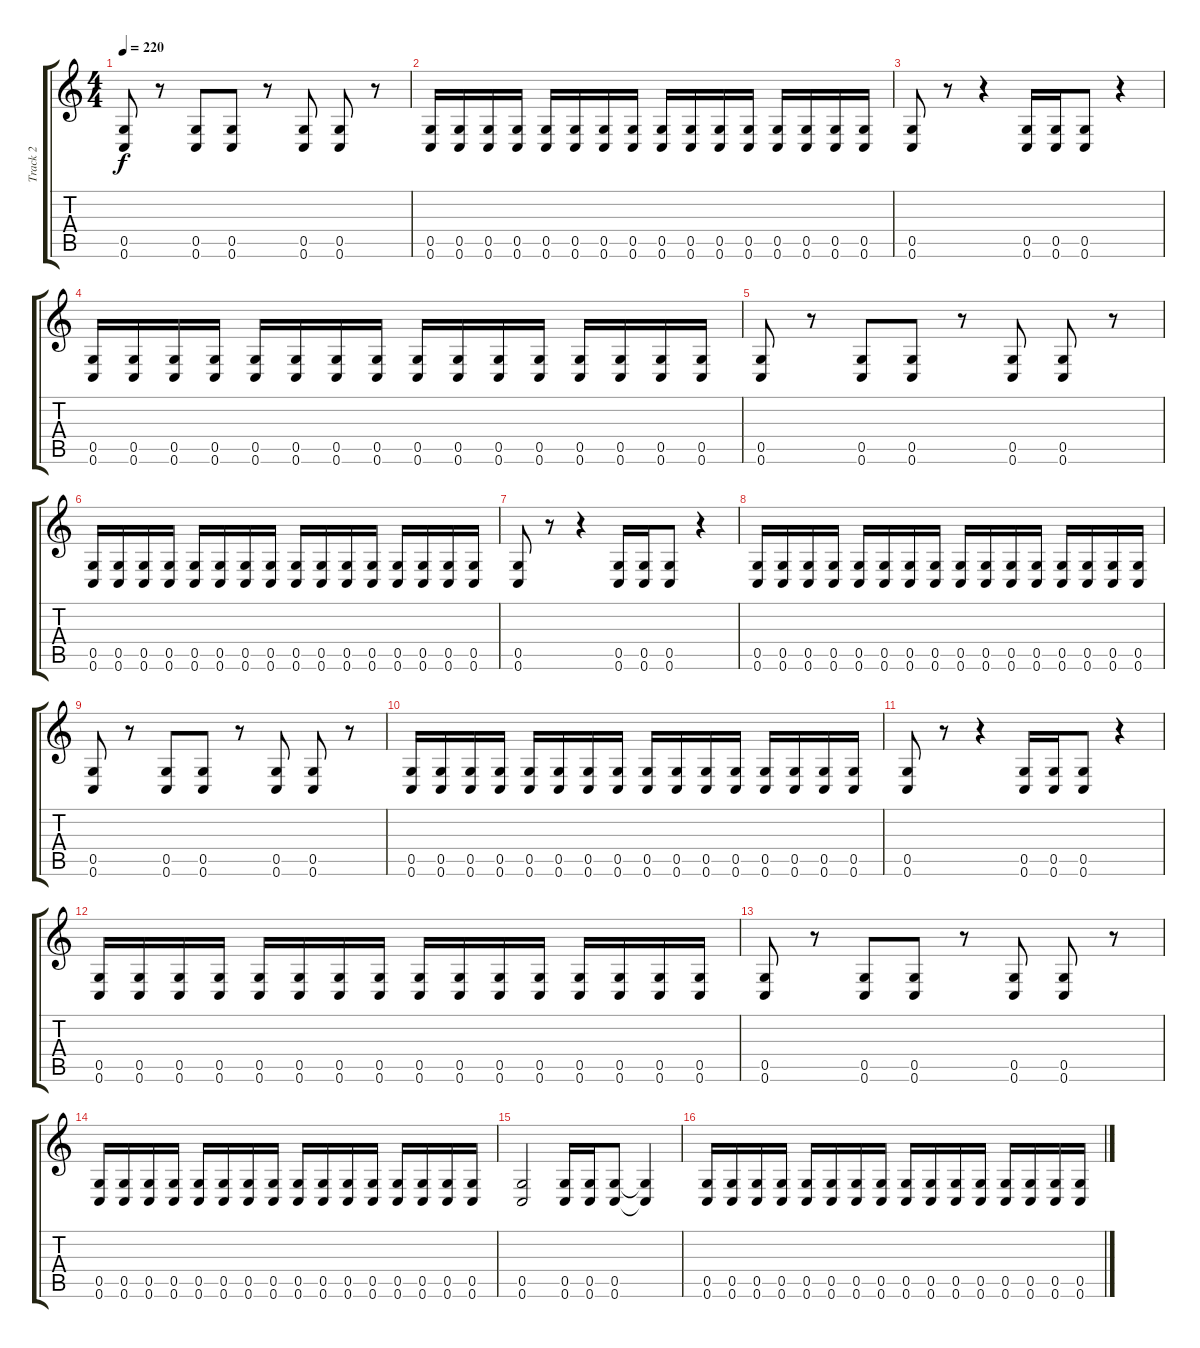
\track ("Track 2" "Track 2") {instrument distortionguitar}
\staff {score tabs}
\tuning (D4 A3 F3 C3 G2 C2) {hide}
\ts (4 4)
\tempo 220
\clef g2
\ks c
(0.5 0.6).8{dy f} r.8 (0.5 0.6).8 (0.5 0.6).8 r.8 (0.5 0.6).8 (0.5 0.6).8 r.8 |
(0.5 0.6).16 (0.5 0.6).16 (0.5 0.6).16 (0.5 0.6).16 (0.5 0.6).16 (0.5 0.6).16 (0.5 0.6).16 (0.5 0.6).16 (0.5 0.6).16 (0.5 0.6).16 (0.5 0.6).16 (0.5 0.6).16 (0.5 0.6).16 (0.5 0.6).16 (0.5 0.6).16 (0.5 0.6).16 |
(0.5 0.6).8 r.8 r.4 (0.5 0.6).16 (0.5 0.6).16 (0.5 0.6).8 r.4 |
(0.5 0.6).16 (0.5 0.6).16 (0.5 0.6).16 (0.5 0.6).16 (0.5 0.6).16 (0.5 0.6).16 (0.5 0.6).16 (0.5 0.6).16 (0.5 0.6).16 (0.5 0.6).16 (0.5 0.6).16 (0.5 0.6).16 (0.5 0.6).16 (0.5 0.6).16 (0.5 0.6).16 (0.5 0.6).16 |
(0.5 0.6).8 r.8 (0.5 0.6).8 (0.5 0.6).8 r.8 (0.5 0.6).8 (0.5 0.6).8 r.8 |
(0.5 0.6).16 (0.5 0.6).16 (0.5 0.6).16 (0.5 0.6).16 (0.5 0.6).16 (0.5 0.6).16 (0.5 0.6).16 (0.5 0.6).16 (0.5 0.6).16 (0.5 0.6).16 (0.5 0.6).16 (0.5 0.6).16 (0.5 0.6).16 (0.5 0.6).16 (0.5 0.6).16 (0.5 0.6).16 |
(0.5 0.6).8 r.8 r.4 (0.5 0.6).16 (0.5 0.6).16 (0.5 0.6).8 r.4 |
(0.5 0.6).16 (0.5 0.6).16 (0.5 0.6).16 (0.5 0.6).16 (0.5 0.6).16 (0.5 0.6).16 (0.5 0.6).16 (0.5 0.6).16 (0.5 0.6).16 (0.5 0.6).16 (0.5 0.6).16 (0.5 0.6).16 (0.5 0.6).16 (0.5 0.6).16 (0.5 0.6).16 (0.5 0.6).16 |
(0.5 0.6).8 r.8 (0.5 0.6).8 (0.5 0.6).8 r.8 (0.5 0.6).8 (0.5 0.6).8 r.8 |
(0.5 0.6).16 (0.5 0.6).16 (0.5 0.6).16 (0.5 0.6).16 (0.5 0.6).16 (0.5 0.6).16 (0.5 0.6).16 (0.5 0.6).16 (0.5 0.6).16 (0.5 0.6).16 (0.5 0.6).16 (0.5 0.6).16 (0.5 0.6).16 (0.5 0.6).16 (0.5 0.6).16 (0.5 0.6).16 |
(0.5 0.6).8 r.8 r.4 (0.5 0.6).16 (0.5 0.6).16 (0.5 0.6).8 r.4 |
(0.5 0.6).16 (0.5 0.6).16 (0.5 0.6).16 (0.5 0.6).16 (0.5 0.6).16 (0.5 0.6).16 (0.5 0.6).16 (0.5 0.6).16 (0.5 0.6).16 (0.5 0.6).16 (0.5 0.6).16 (0.5 0.6).16 (0.5 0.6).16 (0.5 0.6).16 (0.5 0.6).16 (0.5 0.6).16 |
(0.5 0.6).8 r.8 (0.5 0.6).8 (0.5 0.6).8 r.8 (0.5 0.6).8 (0.5 0.6).8 r.8 |
(0.5 0.6).16 (0.5 0.6).16 (0.5 0.6).16 (0.5 0.6).16 (0.5 0.6).16 (0.5 0.6).16 (0.5 0.6).16 (0.5 0.6).16 (0.5 0.6).16 (0.5 0.6).16 (0.5 0.6).16 (0.5 0.6).16 (0.5 0.6).16 (0.5 0.6).16 (0.5 0.6).16 (0.5 0.6).16 |
(0.5 0.6).2 (0.5 0.6).16 (0.5 0.6).16 (0.5 0.6).8 (0.5{t} 0.6{t}).4 |
(0.5 0.6).16 (0.5 0.6).16 (0.5 0.6).16 (0.5 0.6).16 (0.5 0.6).16 (0.5 0.6).16 (0.5 0.6).16 (0.5 0.6).16 (0.5 0.6).16 (0.5 0.6).16 (0.5 0.6).16 (0.5 0.6).16 (0.5 0.6).16 (0.5 0.6).16 (0.5 0.6).16 (0.5 0.6).16
